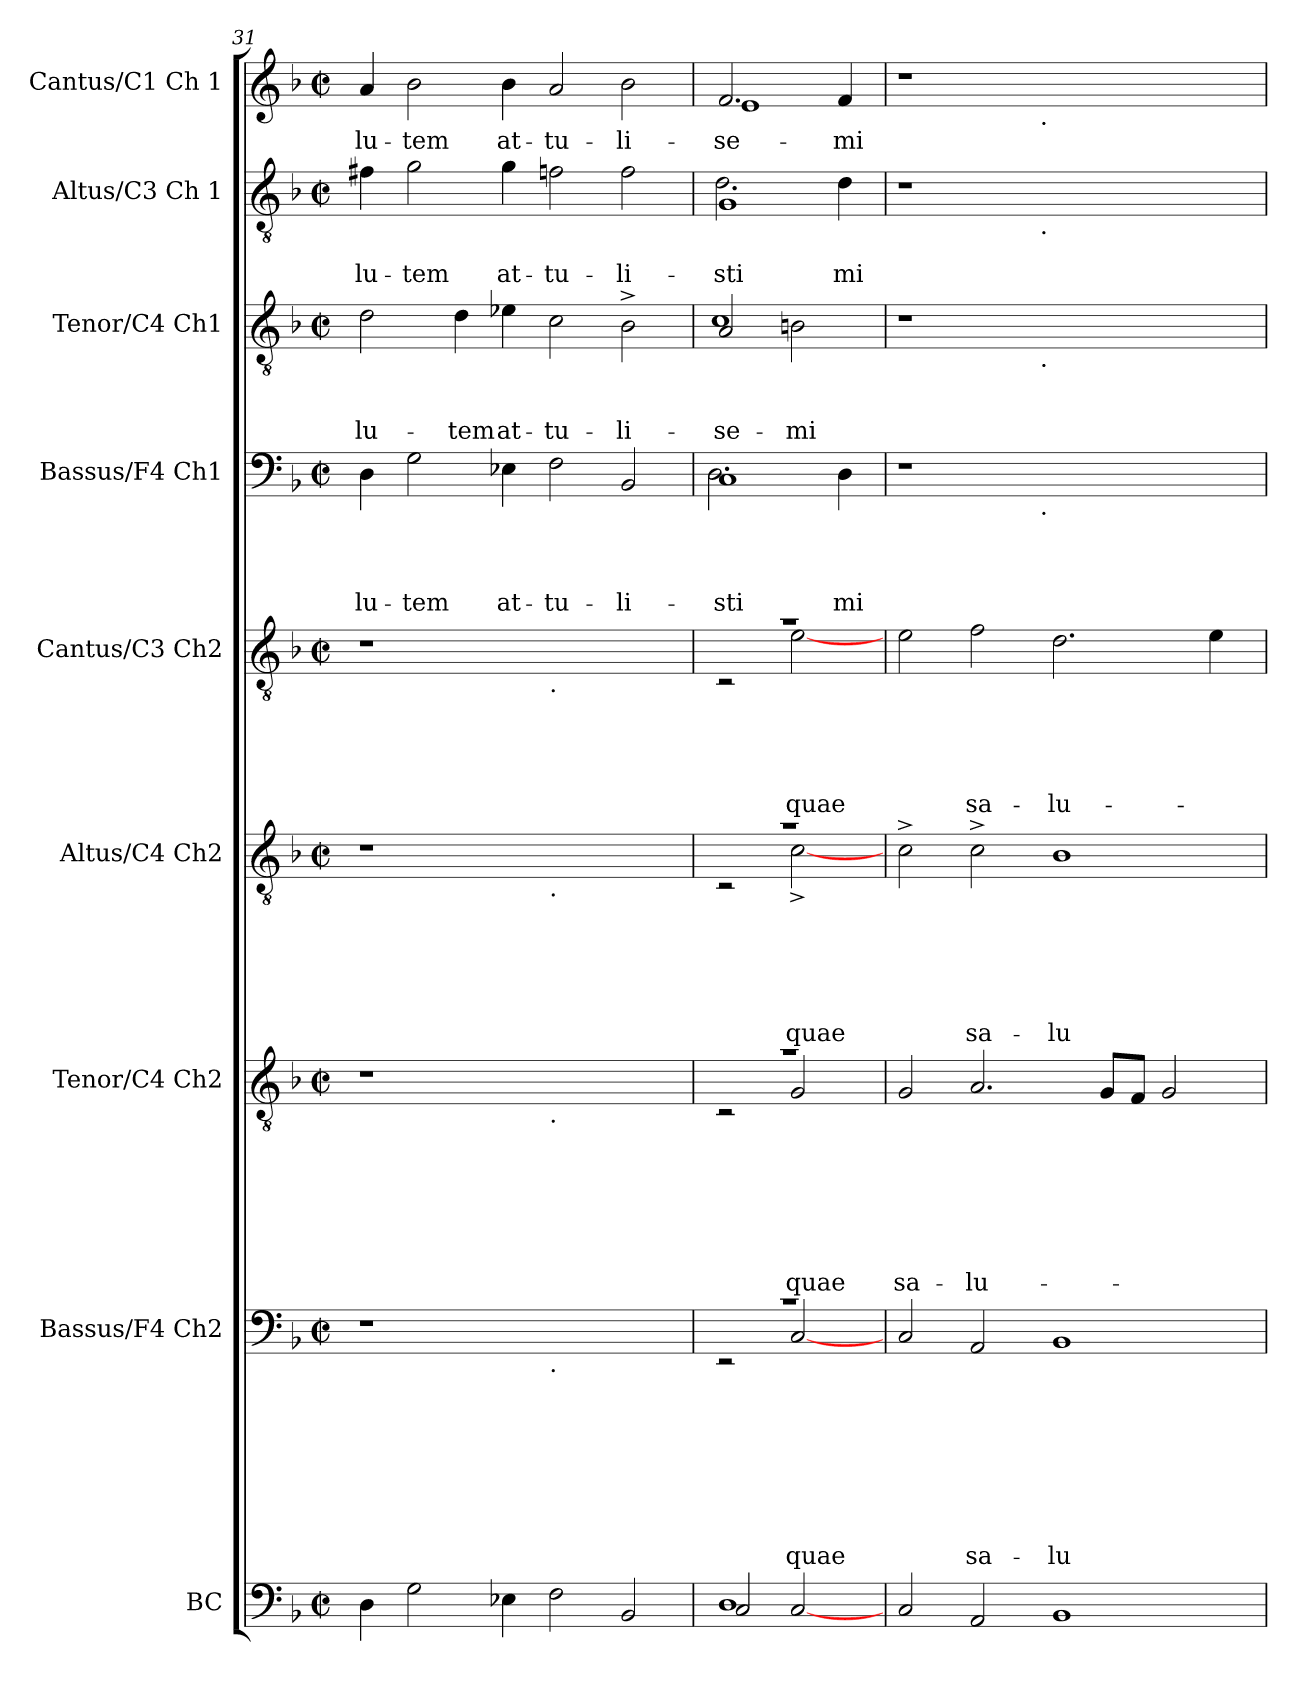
**kern	**kern	**text	**text	**text	**text	**text	**text	**text	**text	**kern	**text	**text	**text	**text	**text	**text	**text	**kern	**text	**text	**text	**text	**text	**text	**kern	**text	**text	**text	**text	**text	**kern	**text	**text	**text	**text	**kern	**text	**text	**text	**kern	**text	**text	**kern	**text
*part9	*part8	*part8	*part8	*part8	*part8	*part8	*part8	*part8	*part8	*part7	*part7	*part7	*part7	*part7	*part7	*part7	*part7	*part6	*part6	*part6	*part6	*part6	*part6	*part6	*part5	*part5	*part5	*part5	*part5	*part5	*part4	*part4	*part4	*part4	*part4	*part3	*part3	*part3	*part3	*part2	*part2	*part2	*part1	*part1
*staff9	*staff8	*staff8	*staff8	*staff8	*staff8	*staff8	*staff8	*staff8	*staff8	*staff7	*staff7	*staff7	*staff7	*staff7	*staff7	*staff7	*staff7	*staff6	*staff6	*staff6	*staff6	*staff6	*staff6	*staff6	*staff5	*staff5	*staff5	*staff5	*staff5	*staff5	*staff4	*staff4	*staff4	*staff4	*staff4	*staff3	*staff3	*staff3	*staff3	*staff2	*staff2	*staff2	*staff1	*staff1
*I"BC	*I"Bassus/F4 Ch2	*	*	*	*	*	*	*	*	*I"Tenor/C4 Ch2	*	*	*	*	*	*	*	*I"Altus/C4 Ch2	*	*	*	*	*	*	*I"Cantus/C3 Ch2	*	*	*	*	*	*I"Bassus/F4 Ch1	*	*	*	*	*I"Tenor/C4 Ch1	*	*	*	*I"Altus/C3 Ch 1	*	*	*I"Cantus/C1 Ch 1	*
*	*I'Ch	*	*	*	*	*	*	*	*	*I'Ch	*	*	*	*	*	*	*	*I'Ch	*	*	*	*	*	*	*I'Ch	*	*	*	*	*	*I'Ch	*	*	*	*	*I'Ch	*	*	*	*I'Ch	*	*	*I'Ch	*
!!LO:PB:g=z
*clefF4	*clefF4	*	*	*	*	*	*	*	*	*clefGv2	*	*	*	*	*	*	*	*clefGv2	*	*	*	*	*	*	*clefGv2	*	*	*	*	*	*clefF4	*	*	*	*	*clefGv2	*	*	*	*clefGv2	*	*	*clefG2	*
*k[b-]	*k[b-]	*	*	*	*	*	*	*	*	*k[b-]	*	*	*	*	*	*	*	*k[b-]	*	*	*	*	*	*	*k[b-]	*	*	*	*	*	*k[b-]	*	*	*	*	*k[b-]	*	*	*	*k[b-]	*	*	*k[b-]	*
*F:	*F:	*	*	*	*	*	*	*	*	*F:	*	*	*	*	*	*	*	*F:	*	*	*	*	*	*	*F:	*	*	*	*	*	*F:	*	*	*	*	*F:	*	*	*	*F:	*	*	*F:	*
*M2/2	*M2/2	*	*	*	*	*	*	*	*	*M2/2	*	*	*	*	*	*	*	*M2/2	*	*	*	*	*	*	*M2/2	*	*	*	*	*	*M2/2	*	*	*	*	*M2/2	*	*	*	*M2/2	*	*	*M2/2	*
*met(c|)	*met(c|)	*	*	*	*	*	*	*	*	*met(c|)	*	*	*	*	*	*	*	*met(c|)	*	*	*	*	*	*	*met(c|)	*	*	*	*	*	*met(c|)	*	*	*	*	*met(c|)	*	*	*	*met(c|)	*	*	*met(c|)	*
=31	=31	=31	=31	=31	=31	=31	=31	=31	=31	=31	=31	=31	=31	=31	=31	=31	=31	=31	=31	=31	=31	=31	=31	=31	=31	=31	=31	=31	=31	=31	=31	=31	=31	=31	=31	=31	=31	=31	=31	=31	=31	=31	=31	=31
!	!	!	!	!	!	!	!	!	!	!	!	!	!	!	!	!	!	!	!	!	!	!	!	!	!	!	!	!	!	!	!	!	!	!	!LO:LY:b	!	!	!	!LO:LY:b	!	!	!LO:LY:b	!	!LO:LY:b
4D\	1r	.	.	.	.	.	.	.	.	1r	.	.	.	.	.	.	.	1r	.	.	.	.	.	.	1r	.	.	.	.	.	4D\	.	.	.	-lu-	2d\	.	.	-lu-	4f#X\	.	-lu-	4a/	-lu-
!	!	!	!	!	!	!	!	!	!	!	!	!	!	!	!	!	!	!	!	!	!	!	!	!	!	!	!	!	!	!	!	!	!	!	!LO:LY:b	!	!	!	!	!	!	!LO:LY:b	!	!LO:LY:b
2G\	.	.	.	.	.	.	.	.	.	.	.	.	.	.	.	.	.	.	.	.	.	.	.	.	.	.	.	.	.	.	2G\	.	.	.	-tem	.	.	.	.	2g\	.	-tem	2b-\	-tem
!	!	!	!	!	!	!	!	!	!	!	!	!	!	!	!	!	!	!	!	!	!	!	!	!	!	!	!	!	!	!	!	!	!	!	!	!	!	!	!LO:LY:b	!	!	!	!	!
.	.	.	.	.	.	.	.	.	.	.	.	.	.	.	.	.	.	.	.	.	.	.	.	.	.	.	.	.	.	.	.	.	.	.	.	4d\	.	.	-tem	.	.	.	.	.
!	!	!	!	!	!	!	!	!	!	!	!	!	!	!	!	!	!	!	!	!	!	!	!	!	!	!	!	!	!	!	!	!	!	!	!LO:LY:b	!	!	!	!LO:LY:b	!	!	!LO:LY:b	!	!LO:LY:b
4E-X\	.	.	.	.	.	.	.	.	.	.	.	.	.	.	.	.	.	.	.	.	.	.	.	.	.	.	.	.	.	.	4E-X\	.	.	.	at-	4e-X\	.	.	at-	4g\	.	at-	4b-\	at-
!	!	!	!	!	!	!	!	!	!	!	!	!	!	!	!	!	!	!	!	!	!	!	!	!	!LO:TX:b:t=.	!	!	!	!	!	!	!	!	!	!	!	!	!	!	!	!	!	!	!
!	!	!	!	!	!	!	!	!	!	!	!	!	!	!	!	!	!	!LO:TX:b:t=.	!	!	!	!	!	!	!	!	!	!	!	!	!	!	!	!	!	!	!	!	!	!	!	!	!	!
!	!	!	!	!	!	!	!	!	!	!LO:TX:b:t=.	!	!	!	!	!	!	!	!	!	!	!	!	!	!	!	!	!	!	!	!	!	!	!	!	!	!	!	!	!	!	!	!	!	!
!	!LO:TX:b:t=.	!	!	!	!	!	!	!	!	!	!	!	!	!	!	!	!	!	!	!	!	!	!	!	!	!	!	!	!	!	!	!	!	!	!	!	!	!	!	!	!	!	!	!
!	!	!	!	!	!	!	!	!	!	!	!	!	!	!	!	!	!	!	!	!	!	!	!	!	!	!	!	!	!	!	!	!	!	!	!LO:LY:b	!	!	!	!LO:LY:b	!	!	!LO:LY:b	!	!LO:LY:b
2F\	1ryy	.	.	.	.	.	.	.	.	1ryy	.	.	.	.	.	.	.	1ryy	.	.	.	.	.	.	1ryy	.	.	.	.	.	2F\	.	.	.	-tu-	2c\	.	.	-tu-	2fn\	.	-tu-	2a/	-tu-
!	!	!	!	!	!	!	!	!	!	!	!	!	!	!	!	!	!	!	!	!	!	!	!	!	!	!	!	!	!	!	!	!	!	!	!LO:LY:b	!	!	!	!LO:LY:b	!	!	!LO:LY:b	!	!LO:LY:b
2BB-/	.	.	.	.	.	.	.	.	.	.	.	.	.	.	.	.	.	.	.	.	.	.	.	.	.	.	.	.	.	.	2BB-/	.	.	.	-li-	2B-^>\	.	.	-li-	2f\	.	-li-	2b-\	-li-
=32	=32	=32	=32	=32	=32	=32	=32	=32	=32	=32	=32	=32	=32	=32	=32	=32	=32	=32	=32	=32	=32	=32	=32	=32	=32	=32	=32	=32	=32	=32	=32	=32	=32	=32	=32	=32	=32	=32	=32	=32	=32	=32	=32	=32
*^	*^	*	*	*	*	*	*	*	*	*^	*	*	*	*	*	*	*	*^	*	*	*	*	*	*	*^	*	*	*	*	*	*	*	*	*	*	*	*	*	*	*	*	*	*	*
!	!	!	!	!	!	!	!	!	!	!	!	!	!	!	!	!	!	!	!	!	!	!	!	!	!	!	!	!	!	!	!	!	!	!	!	!	!	!	!	!LO:LY:b:rj	!	!	!	!	!	!	!	!	!
*	*	*	*	*	*	*	*	*	*	*	*	*	*	*	*	*	*	*	*	*	*	*	*	*	*	*	*	*	*	*	*	*	*	*	*	*^	*	*	*	*	*	*	*	*	*	*	*	*	*
!	!	!	!	!	!	!	!	!	!	!	!	!	!	!	!	!	!	!	!	!	!	!	!	!	!	!	!	!	!	!	!	!	!	!	!	!	!	!	!	!	!LO:LY:b	!	!	!	!LO:LY:b	!	!	!	!	!
*	*	*	*	*	*	*	*	*	*	*	*	*	*	*	*	*	*	*	*	*	*	*	*	*	*	*	*	*	*	*	*	*	*	*	*	*	*	*	*	*	*	*^	*	*	*	*	*	*	*	*
!	!	!	!	!	!	!	!	!	!	!	!	!	!	!	!	!	!	!	!	!	!	!	!	!	!	!	!	!	!	!	!	!	!	!	!	!	!	!	!	!	!	!	!	!	!	!LO:LY:b	!	!	!LO:LY:b:rj	!	!
*	*	*	*	*	*	*	*	*	*	*	*	*	*	*	*	*	*	*	*	*	*	*	*	*	*	*	*	*	*	*	*	*	*	*	*	*	*	*	*	*	*	*	*	*	*	*	*^	*	*	*	*
!	!	!	!	!	!	!	!	!	!	!	!	!	!	!	!	!	!	!	!	!	!	!	!	!	!	!	!	!	!	!	!	!	!	!	!	!	!	!	!	!	!	!	!	!	!	!	!	!	!	!LO:LY:b	!	!LO:LY:b
*	*	*	*	*	*	*	*	*	*	*	*	*	*	*	*	*	*	*	*	*	*	*	*	*	*	*	*	*	*	*	*	*	*	*	*	*	*	*	*	*	*	*	*	*	*	*	*	*	*	*	*^	*
!	!	!	!	!	!	!	!	!	!	!	!	!	!	!	!	!	!	!	!	!	!	!	!	!	!	!	!	!	!	!	!	!	!	!	!	!	!	!	!	!	!	!	!	!	!	!	!	!	!	!	!	!	!LO:LY:b:rj
1D	2C/	1rc	2rEE	.	.	.	.	.	.	.	.	1ra	2rC	.	.	.	.	.	.	.	1ra	2rC	.	.	.	.	.	.	1ra	2rC	.	.	.	.	.	1C	2.D\	.	.	.	-sti	2A/	1c	.	.	-se-	1G	2.d\	.	-sti	2.f/	1e	-se-
!	!	!	!	!	!	!	!	!	!	!	!LO:LY:b	!	!	!	!	!	!	!	!	!LO:LY:b	!	!	!	!	!	!	!	!LO:LY:b	!	!	!	!	!	!	!LO:LY:b	!	!	!	!	!	!	!	!	!	!	!LO:LY:b	!	!	!	!	!	!	!
.	[<2C/	.	[<2C/	.	.	.	.	.	.	.	quae	.	2G/	.	.	.	.	.	.	quae	.	[>2c^<\	.	.	.	.	.	quae	.	[>2e\	.	.	.	.	quae	.	.	.	.	.	.	2Bn\	.	.	.	mi-	.	.	.	.	.	.	.
!	!	!	!	!	!	!	!	!	!	!	!	!	!	!	!	!	!	!	!	!	!	!	!	!	!	!	!	!	!	!	!	!	!	!	!	!	!	!	!	!	!LO:LY:b	!	!	!	!	!	!	!	!	!LO:LY:b	!	!	!LO:LY:b
.	.	.	.	.	.	.	.	.	.	.	.	.	.	.	.	.	.	.	.	.	.	.	.	.	.	.	.	.	.	.	.	.	.	.	.	.	4D\	.	.	.	mi-	.	.	.	.	.	.	4d\	.	mi-	4f/	.	mi-
*v	*v	*	*	*	*	*	*	*	*	*	*	*v	*v	*	*	*	*	*	*	*	*v	*v	*	*	*	*	*	*	*v	*v	*	*	*	*	*	*	*	*	*	*	*	*	*	*	*	*	*	*	*	*	*	*	*
*	*v	*v	*	*	*	*	*	*	*	*	*	*	*	*	*	*	*	*	*	*	*	*	*	*	*	*	*	*	*	*	*	*	*	*	*	*	*	*	*	*	*	*	*	*	*	*	*	*	*
=33	=33	=33	=33	=33	=33	=33	=33	=33	=33	=33	=33	=33	=33	=33	=33	=33	=33	=33	=33	=33	=33	=33	=33	=33	=33	=33	=33	=33	=33	=33	=33	=33	=33	=33	=33	=33	=33	=33	=33	=33	=33	=33	=33	=33	=33	=33	=33	=33
!	!	!	!	!	!	!	!	!	!	!	!	!	!	!	!	!	!LO:LY:b	!	!	!	!	!	!	!	!	!	!	!	!	!	!	!	!	!	!	!	!	!	!	!	!	!	!	!	!	!	!	!
2C/	2C/	.	.	.	.	.	.	.	.	2G/	.	.	.	.	.	.	sa-	2c^>\	.	.	.	.	.	.	2e\	.	.	.	.	.	1r	2ryy	.	.	.	.	1r	2ryy	.	.	.	1r	2ryy	.	.	1r	2ryy	.
!	!	!	!	!	!	!	!	!	!LO:LY:b	!	!	!	!	!	!	!	!LO:LY:b	!	!	!	!	!	!	!LO:LY:b	!	!	!	!	!	!LO:LY:b	!	!	!	!	!	!	!	!	!	!	!	!	!	!	!	!	!	!
2AA/	2AA/	.	.	.	.	.	.	.	sa-	2.A/	.	.	.	.	.	.	-lu-	2c^>\	.	.	.	.	.	sa-	2f\	.	.	.	.	sa-	.	4...ryy	.	.	.	.	.	4...ryy	.	.	.	.	4...ryy	.	.	.	4...ryy	.
!	!	!	!	!	!	!	!	!	!	!	!	!	!	!	!	!	!	!	!	!	!	!	!	!	!	!	!	!	!	!	!	!	!	!	!	!	!	!	!	!	!	!	!	!	!	!	!LO:TX:b:t=.	!
!	!	!	!	!	!	!	!	!	!	!	!	!	!	!	!	!	!	!	!	!	!	!	!	!	!	!	!	!	!	!	!	!	!	!	!	!	!	!	!	!	!	!	!LO:TX:b:t=.	!	!	!	!	!
!	!	!	!	!	!	!	!	!	!	!	!	!	!	!	!	!	!	!	!	!	!	!	!	!	!	!	!	!	!	!	!	!	!	!	!	!	!	!LO:TX:b:t=.	!	!	!	!	!	!	!	!	!	!
!	!	!	!	!	!	!	!	!	!	!	!	!	!	!	!	!	!	!	!	!	!	!	!	!	!	!	!	!	!	!	!	!LO:TX:b:t=.	!	!	!	!	!	!	!	!	!	!	!	!	!	!	!	!
.	.	.	.	.	.	.	.	.	.	.	.	.	.	.	.	.	.	.	.	.	.	.	.	.	.	.	.	.	.	.	.	1ryy	.	.	.	.	.	1ryy	.	.	.	.	1ryy	.	.	.	1ryy	.
!	!	!	!	!	!	!	!	!	!LO:LY:b	!	!	!	!	!	!	!	!	!	!	!	!	!	!	!LO:LY:b	!	!	!	!	!	!LO:LY:b	!	!	!	!	!	!	!	!	!	!	!	!	!	!	!	!	!	!
1BB-	1BB-	.	.	.	.	.	.	.	-lu-	.	.	.	.	.	.	.	.	1B-	.	.	.	.	.	-lu-	2.d\	.	.	.	.	-lu-	1ryy	.	.	.	.	.	1ryy	.	.	.	.	1ryy	.	.	.	1ryy	.	.
.	.	.	.	.	.	.	.	.	.	8G/L	.	.	.	.	.	.	.	.	.	.	.	.	.	.	.	.	.	.	.	.	.	.	.	.	.	.	.	.	.	.	.	.	.	.	.	.	.	.
.	.	.	.	.	.	.	.	.	.	8F/J	.	.	.	.	.	.	.	.	.	.	.	.	.	.	.	.	.	.	.	.	.	.	.	.	.	.	.	.	.	.	.	.	.	.	.	.	.	.
.	.	.	.	.	.	.	.	.	.	2G/	.	.	.	.	.	.	.	.	.	.	.	.	.	.	.	.	.	.	.	.	.	.	.	.	.	.	.	.	.	.	.	.	.	.	.	.	.	.
.	.	.	.	.	.	.	.	.	.	.	.	.	.	.	.	.	.	.	.	.	.	.	.	.	4e\	.	.	.	.	.	.	.	.	.	.	.	.	.	.	.	.	.	.	.	.	.	.	.
.	.	.	.	.	.	.	.	.	.	.	.	.	.	.	.	.	.	.	.	.	.	.	.	.	.	.	.	.	.	.	.	32ryy	.	.	.	.	.	32ryy	.	.	.	.	32ryy	.	.	.	32ryy	.
*	*	*	*	*	*	*	*	*	*	*	*	*	*	*	*	*	*	*	*	*	*	*	*	*	*	*	*	*	*	*	*v	*v	*	*	*	*	*	*	*	*	*	*v	*v	*	*	*v	*v	*
*	*	*	*	*	*	*	*	*	*	*	*	*	*	*	*	*	*	*	*	*	*	*	*	*	*	*	*	*	*	*	*	*	*	*	*	*v	*v	*	*	*	*	*	*	*	*
=	=	=	=	=	=	=	=	=	=	=	=	=	=	=	=	=	=	=	=	=	=	=	=	=	=	=	=	=	=	=	=	=	=	=	=	=	=	=	=	=	=	=	=	=
*-	*-	*-	*-	*-	*-	*-	*-	*-	*-	*-	*-	*-	*-	*-	*-	*-	*-	*-	*-	*-	*-	*-	*-	*-	*-	*-	*-	*-	*-	*-	*-	*-	*-	*-	*-	*-	*-	*-	*-	*-	*-	*-	*-	*-
